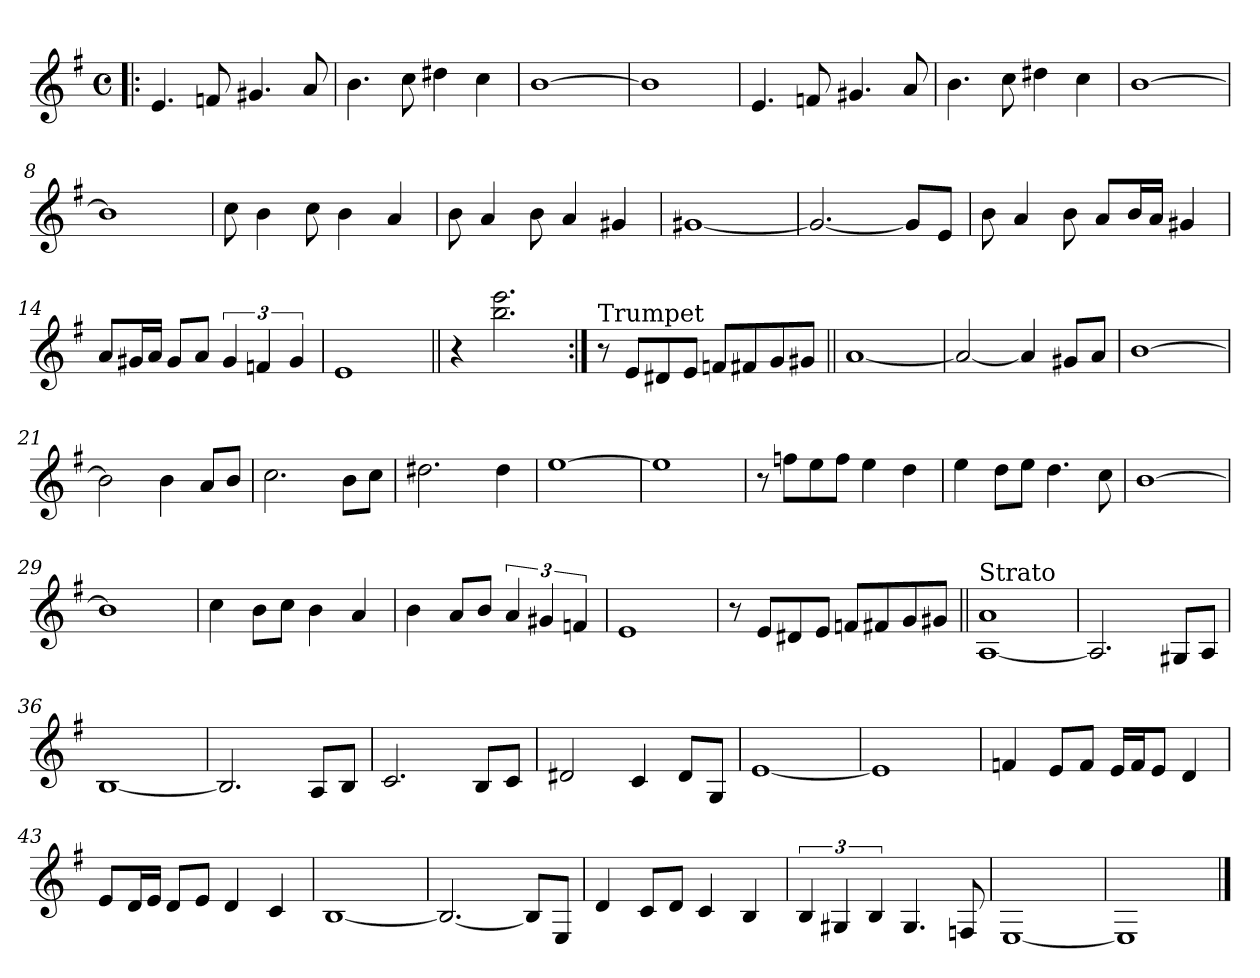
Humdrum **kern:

**kern
*part1
*staff1
*clefG2
*k[f#]
*G:
*M4/4
*met(c)
=1!|:
4.e/
8fn/
4.g#X/
8a/
=2
4.b\
8cc\
4dd#X\
4cc\
=3
[1b
=4
1b]
=5
4.e/
8fn/
4.g#X/
8a/
=6
4.b\
8cc\
4dd#X\
4cc\
!!LO:LB:g=z
=7
[1b
=8
1b]
=9
8cc\
4b\
8cc\
4b\
4a/
=10
8b\
4a/
8b\
4a/
4g#X/
=11
[1g#X
!!LO:LB:g=z
=12
2.g#/_
8g#/L]
8e/J
=13
8b\
4a/
8b\
8a/L
16b/L
16a/JJ
4g#X/
=14
8a/L
16g#X/L
16a/JJ
8g#/L
8a/J
6g#/
6fn/
6g#/
=15
1e
=16||
4r
2.bb\ 2.eee\
!!LO:LB:g=z
=17:|!
!LO:TX:a:t=Trumpet
8r
8e/L
8d#X/
8e/J
8fn/L
8f#X/
8g/
8g#X/J
=18||
[1a
=19
2a/_
4a/]
8g#X/L
8a/J
=20
[1b
=21
2b\]
4b\
8a/L
8b/J
=22
2.cc\
8b\L
8cc\J
=23
2.dd#X\
4dd#\
!!LO:LB:g=z
=24
[1ee
=25
1ee]
=26
8r
8ffn\L
8ee\
8ff\J
4ee\
4dd\
=27
4ee\
8dd\L
8ee\J
4.dd\
8cc\
=28
[1b
=29
1b]
=30
4cc\
8b\L
8cc\J
4b\
4a/
!!LO:LB:g=z
=31
4b\
8a/L
8b/J
6a/
6g#X/
6fn/
=32
1e
=33
8r
8e/L
8d#X/
8e/J
8fn/L
8f#X/
8g/
8g#X/J
=34||
!LO:TX:a:t=Strato
[1A 1a
=35
2.A/]
8G#X/L
8A/J
=36
[1B
=37
2.B/]
8A/L
8B/J
!!LO:LB:g=z
=38
2.c/
8B/L
8c/J
=39
2d#X/
4c/
8d#/L
8G/J
=40
[1e
=41
1e]
=42
4fn/
8e/L
8f/J
16e/LL
16f/J
8e/J
4d/
=43
8e/L
16d/L
16e/JJ
8d/L
8e/J
4d/
4c/
=44
[1B
!!LO:LB:g=z
=45
2.B/_
8B/L]
8E/J
=46
4d/
8c/L
8d/J
4c/
4B/
=47
6B/
6G#X/
6B/
4.G#/
8Fn/
=48
[1E
=49
1E]
==
*-
